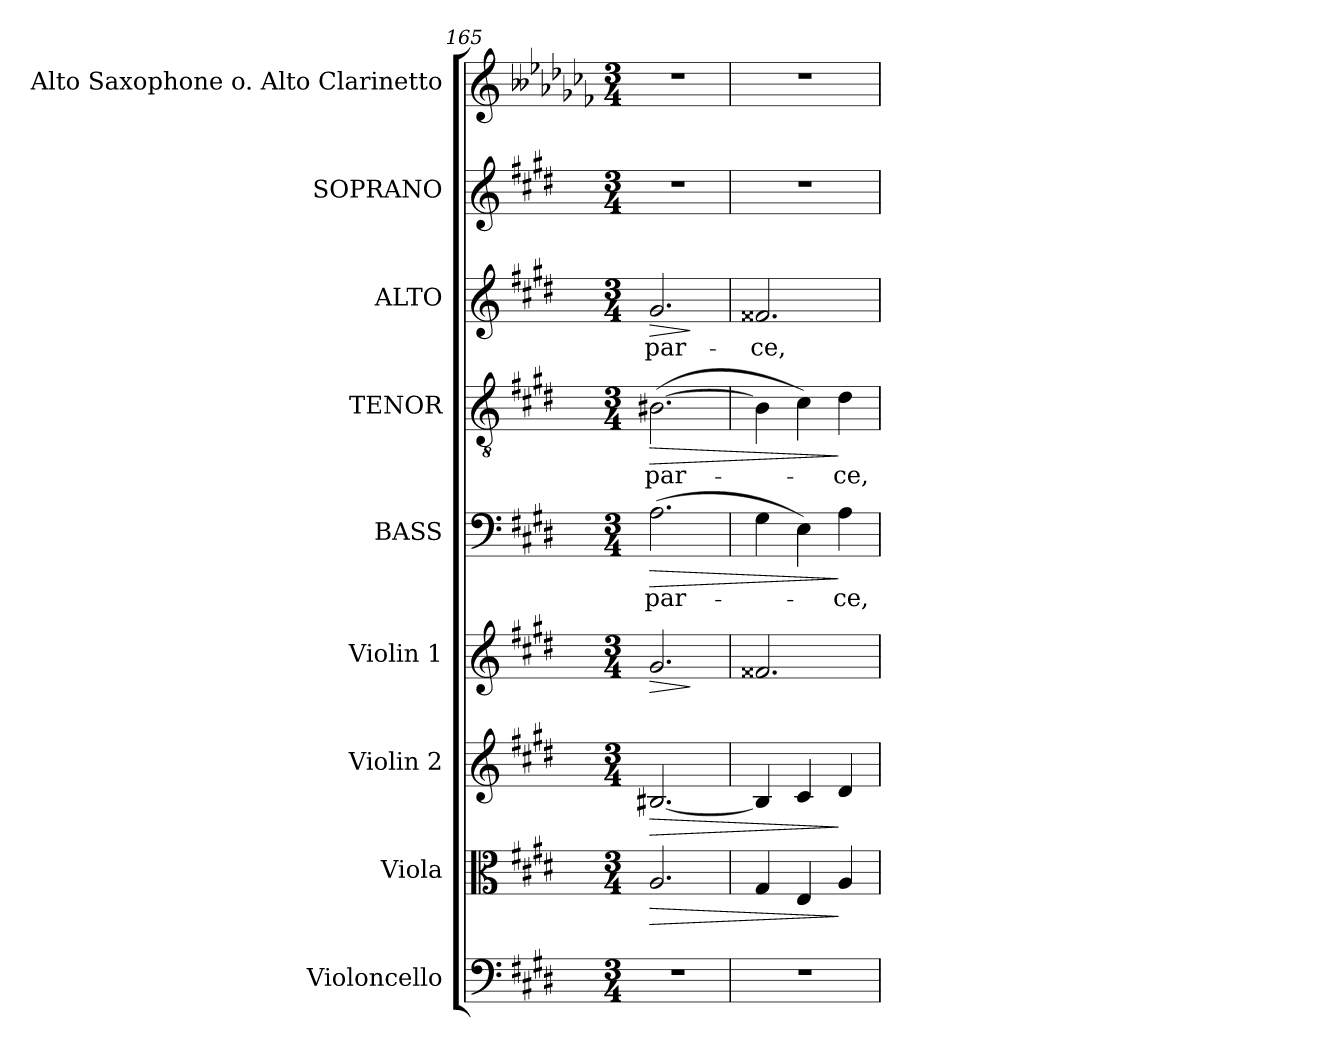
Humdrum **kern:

**kern	**kern	**dynam	**kern	**dynam	**kern	**dynam	**kern	**text	**dynam	**kern	**text	**dynam	**kern	**text	**dynam	**kern	**kern
*part9	*part8	*part8	*part7	*part7	*part6	*part6	*part5	*part5	*part5	*part4	*part4	*part4	*part3	*part3	*part3	*part2	*part1
*staff9	*staff8	*staff8	*staff7	*staff7	*staff6	*staff6	*staff5	*staff5	*staff5	*staff4	*staff4	*staff4	*staff3	*staff3	*staff3	*staff2	*staff1
*I"Violoncello	*I"Viola	*	*I"Violin 2	*	*I"Violin 1	*	*I"BASS	*	*	*I"TENOR	*	*	*I"ALTO	*	*	*I"SOPRANO	*I"Alto Saxophone o. Alto Clarinetto
*I'Vc.	*I'Vla.	*	*I'Vln. 2	*	*I'Vln. 1	*	*I'B.	*	*	*I'T.	*	*	*I'A.	*	*	*I'S.	*I'Alto Sax. o. Alto Clar.
!!LO:LB:g=z
*clefF4	*clefC3	*	*clefG2	*	*clefG2	*	*clefF4	*	*	*clefGv2	*	*	*clefG2	*	*	*clefG2	*clefG2
*	*	*	*	*	*	*	*	*	*	*ITrd7c12	*	*	*	*	*	*	*ITrd5c9
*k[f#c#g#d#]	*k[f#c#g#d#]	*	*k[f#c#g#d#]	*	*k[f#c#g#d#]	*	*k[f#c#g#d#]	*	*	*k[f#c#g#d#]	*	*	*k[f#c#g#d#]	*	*	*k[f#c#g#d#]	*k[b--e-a-d-g-c-f-]
*E:	*E:	*	*E:	*	*E:	*	*E:	*	*	*E:	*	*	*E:	*	*	*E:	*F-:
*M3/4	*M3/4	*	*M3/4	*	*M3/4	*	*M3/4	*	*	*M3/4	*	*	*M3/4	*	*	*M3/4	*M3/4
=165	=165	=165	=165	=165	=165	=165	=165	=165	=165	=165	=165	=165	=165	=165	=165	=165	=165
!LO:N:vis=1	!	!LO:HP:b	!	!LO:HP:b	!	!LO:HP:b	!	!	!	!	!	!	!	!	!	!	!
!	!	!	!	!	!	!	!	!LO:LY:b:color=#000000	!LO:HP:b	!	!	!	!	!	!	!	!
!	!	!	!	!	!	!	!	!	!	!	!LO:LY:b:color=#000000	!LO:HP:b	!	!	!	!	!
!	!	!	!	!	!	!	!	!	!	!	!	!	!	!LO:LY:b:color=#000000	!LO:HP:b	!LO:N:vis=1	!LO:N:vis=1
2.r	2.Ai/	>	[<2.B#Xi/	>	2.g#i/	>	(2.Ai\	par-	>	([>2.BB#Xi\	par-	>	2.g#i/	par-	>	2.r	2.r
.	.	.	.	.	.	]	.	.	.	.	.	.	.	.	]	.	.
=166	=166	=166	=166	=166	=166	=166	=166	=166	=166	=166	=166	=166	=166	=166	=166	=166	=166
!LO:N:vis=1	!	!	!	!	!	!	!	!	!	!	!	!	!	!	!	!	!
!	!	!	!	!	!	!	!	!	!	!	!	!	!	!LO:LY:b:color=#000000	!	!LO:N:vis=1	!LO:N:vis=1
2.r	4G#i/	.	4B#i/]	.	2.f##Xi/	.	4G#i\	.	.	4BB#i\]	.	.	2.f##Xi/	-ce,	.	2.r	2.r
.	4Ei/	.	4c#i/	.	.	.	4Ei\)	.	.	4C#i\)	.	.	.	.	.	.	.
!	!	!	!	!	!	!	!	!LO:LY:b:color=#000000	!	!	!	!	!	!	!	!	!
!	!	!	!	!	!	!	!	!	!	!	!LO:LY:b:color=#000000	!	!	!	!	!	!
.	4Ai/	]	4d#i/	]	.	.	4Ai\	-ce,	]	4D#i\	-ce,	]	.	.	.	.	.
=	=	=	=	=	=	=	=	=	=	=	=	=	=	=	=	=	=
*-	*-	*-	*-	*-	*-	*-	*-	*-	*-	*-	*-	*-	*-	*-	*-	*-	*-
